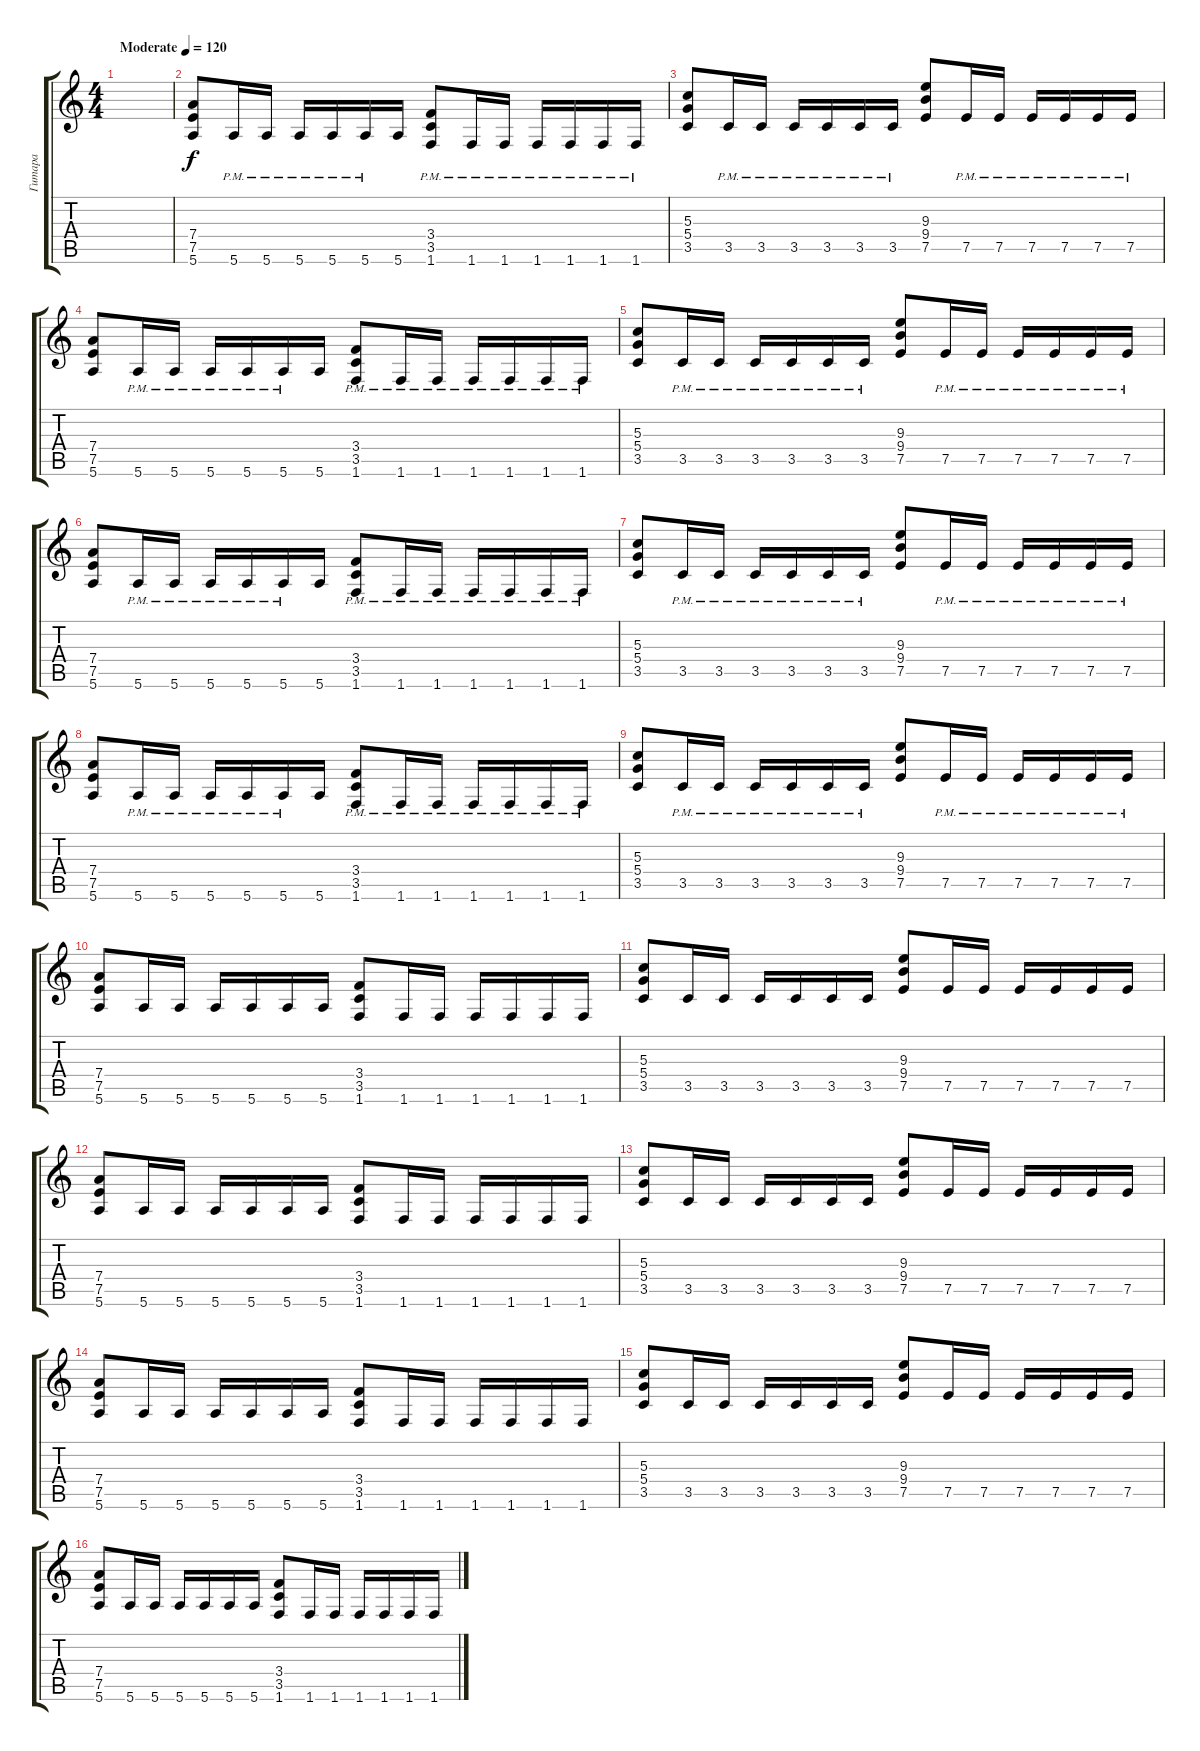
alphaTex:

\track ("Гитара" "Гитара") {instrument distortionguitar}
\staff {score tabs}
\tuning (E4 B3 G3 D3 A2 E2) {hide}
\ts (4 4)
\tempo (120 "Moderate")
\clef g2
\ks c
|
(7.4 7.5 5.6).8 5.6{pm}.16 5.6{pm}.16 5.6{pm}.16 5.6{pm}.16 5.6{pm}.16 5.6.16 (3.4 3.5 1.6{pm}).8 1.6{pm}.16 1.6{pm}.16 1.6{pm}.16 1.6{pm}.16 1.6{pm}.16 1.6{pm}.16 |
(5.3 5.4 3.5).8 3.5{pm}.16 3.5{pm}.16 3.5{pm}.16 3.5{pm}.16 3.5{pm}.16 3.5{pm}.16 (9.3 9.4 7.5).8 7.5{pm}.16 7.5{pm}.16 7.5{pm}.16 7.5{pm}.16 7.5{pm}.16 7.5{pm}.16 |
(7.4 7.5 5.6).8 5.6{pm}.16 5.6{pm}.16 5.6{pm}.16 5.6{pm}.16 5.6{pm}.16 5.6.16 (3.4 3.5 1.6{pm}).8 1.6{pm}.16 1.6{pm}.16 1.6{pm}.16 1.6{pm}.16 1.6{pm}.16 1.6{pm}.16 |
(5.3 5.4 3.5).8 3.5{pm}.16 3.5{pm}.16 3.5{pm}.16 3.5{pm}.16 3.5{pm}.16 3.5{pm}.16 (9.3 9.4 7.5).8 7.5{pm}.16 7.5{pm}.16 7.5{pm}.16 7.5{pm}.16 7.5{pm}.16 7.5{pm}.16 |
(7.4 7.5 5.6).8 5.6{pm}.16 5.6{pm}.16 5.6{pm}.16 5.6{pm}.16 5.6{pm}.16 5.6.16 (3.4 3.5 1.6{pm}).8 1.6{pm}.16 1.6{pm}.16 1.6{pm}.16 1.6{pm}.16 1.6{pm}.16 1.6{pm}.16 |
(5.3 5.4 3.5).8 3.5{pm}.16 3.5{pm}.16 3.5{pm}.16 3.5{pm}.16 3.5{pm}.16 3.5{pm}.16 (9.3 9.4 7.5).8 7.5{pm}.16 7.5{pm}.16 7.5{pm}.16 7.5{pm}.16 7.5{pm}.16 7.5{pm}.16 |
(7.4 7.5 5.6).8 5.6{pm}.16 5.6{pm}.16 5.6{pm}.16 5.6{pm}.16 5.6{pm}.16 5.6.16 (3.4 3.5 1.6{pm}).8 1.6{pm}.16 1.6{pm}.16 1.6{pm}.16 1.6{pm}.16 1.6{pm}.16 1.6{pm}.16 |
(5.3 5.4 3.5).8 3.5{pm}.16 3.5{pm}.16 3.5{pm}.16 3.5{pm}.16 3.5{pm}.16 3.5{pm}.16 (9.3 9.4 7.5).8 7.5{pm}.16 7.5{pm}.16 7.5{pm}.16 7.5{pm}.16 7.5{pm}.16 7.5{pm}.16 |
(7.4 7.5 5.6).8 5.6.16 5.6.16 5.6.16 5.6.16 5.6.16 5.6.16 (3.4 3.5 1.6).8 1.6.16 1.6.16 1.6.16 1.6.16 1.6.16 1.6.16 |
(5.3 5.4 3.5).8 3.5.16 3.5.16 3.5.16 3.5.16 3.5.16 3.5.16 (9.3 9.4 7.5).8 7.5.16 7.5.16 7.5.16 7.5.16 7.5.16 7.5.16 |
(7.4 7.5 5.6).8 5.6.16 5.6.16 5.6.16 5.6.16 5.6.16 5.6.16 (3.4 3.5 1.6).8 1.6.16 1.6.16 1.6.16 1.6.16 1.6.16 1.6.16 |
(5.3 5.4 3.5).8 3.5.16 3.5.16 3.5.16 3.5.16 3.5.16 3.5.16 (9.3 9.4 7.5).8 7.5.16 7.5.16 7.5.16 7.5.16 7.5.16 7.5.16 |
(7.4 7.5 5.6).8 5.6.16 5.6.16 5.6.16 5.6.16 5.6.16 5.6.16 (3.4 3.5 1.6).8 1.6.16 1.6.16 1.6.16 1.6.16 1.6.16 1.6.16 |
(5.3 5.4 3.5).8 3.5.16 3.5.16 3.5.16 3.5.16 3.5.16 3.5.16 (9.3 9.4 7.5).8 7.5.16 7.5.16 7.5.16 7.5.16 7.5.16 7.5.16 |
(7.4 7.5 5.6).8 5.6.16 5.6.16 5.6.16 5.6.16 5.6.16 5.6.16 (3.4 3.5 1.6).8 1.6.16 1.6.16 1.6.16 1.6.16 1.6.16 1.6.16
